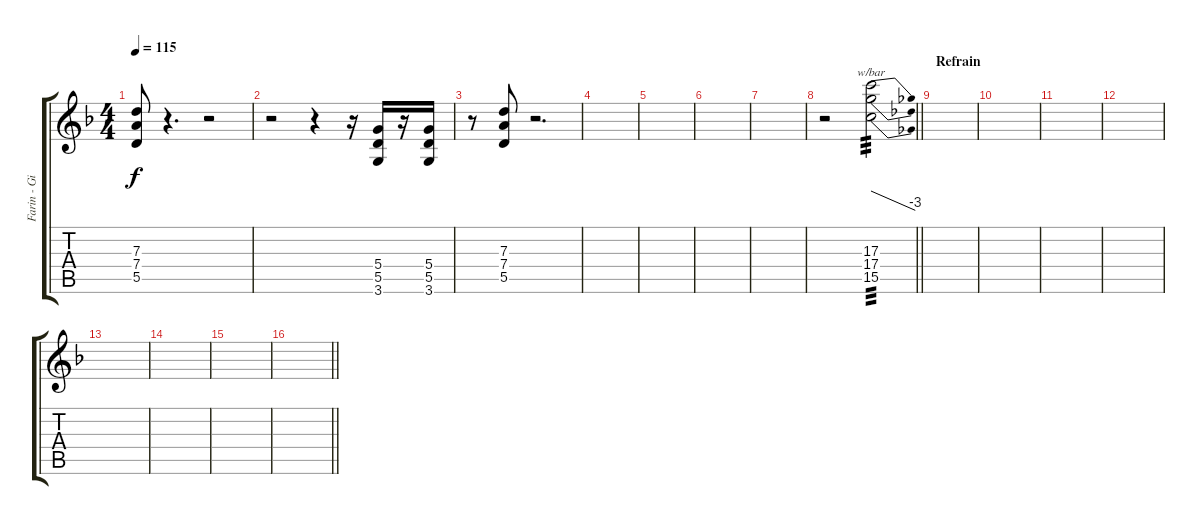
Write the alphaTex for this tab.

\track ("Farin - Gitarre (Lead)" "Farin - Gi") {instrument distortionguitar}
\staff {score tabs}
\tuning (E4 B3 G3 D3 A2 E2) {hide}
\ts (4 4)
\tempo 115
\clef g2
\ks f
(7.3 7.4 5.5).8{dy f} r.4{d} r.2 |
r.2 r.4 r.16 (5.4 5.5 3.6).16 r.16 (5.4 5.5 3.6).16 |
r.8 (7.3 7.4 5.5).8 r.2{d} |
|
|
|
|
\barLineRight lightlight
r.2 (17.3 17.4 15.5).2{tbe (dive default 0 0 60 -12) tp 3} |
\section ("" "Refrain")
|
|
|
|
|
|
|
\barLineRight lightlight
